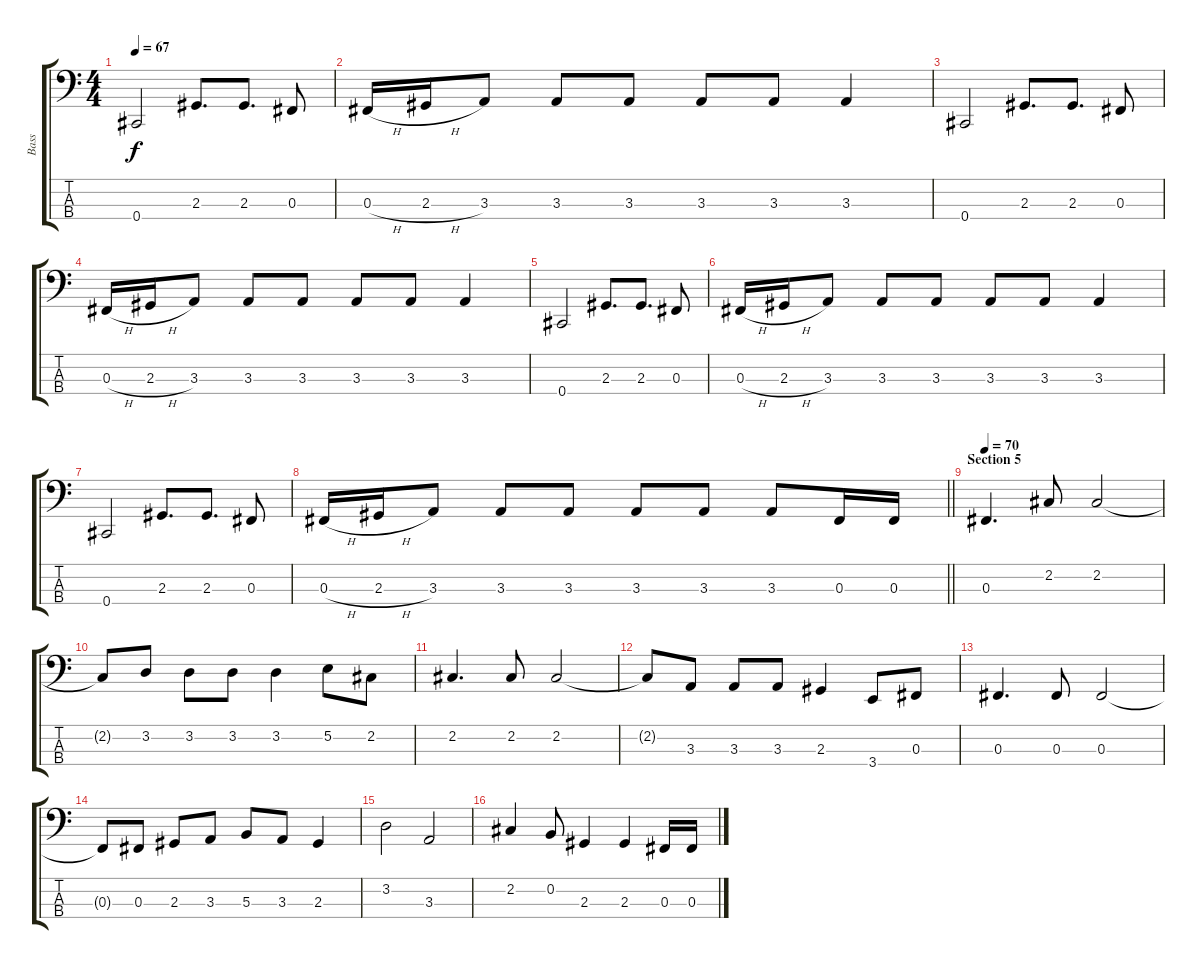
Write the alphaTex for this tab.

\track ("Bass" "Bass") {instrument electricbasspick}
\staff {score tabs}
\tuning (E2 B1 Gb1 Db1) {hide}
\ts (4 4)
\tempo 67
\clef f4
\ks c
0.4.2{dy f} 2.3.8{d} 2.3.8{d} 0.3.8 |
0.3{h}.16 2.3{h}.16 3.3.8 3.3.8 3.3.8 3.3.8 3.3.8 3.3.4 |
0.4.2 2.3.8{d} 2.3.8{d} 0.3.8 |
0.3{h}.16 2.3{h}.16 3.3.8 3.3.8 3.3.8 3.3.8 3.3.8 3.3.4 |
0.4.2 2.3.8{d} 2.3.8{d} 0.3.8 |
0.3{h}.16 2.3{h}.16 3.3.8 3.3.8 3.3.8 3.3.8 3.3.8 3.3.4 |
0.4.2 2.3.8{d} 2.3.8{d} 0.3.8 |
\barLineRight lightlight
0.3{h}.16 2.3{h}.16 3.3.8 3.3.8 3.3.8 3.3.8 3.3.8 3.3.8 0.3.16 0.3.16 |
\section ("" "Section 5")
\tempo 70
0.3.4{d} 2.2.8 2.2.2 |
2.2{t}.8 3.2.8 3.2.8 3.2.8 3.2.4 5.2.8 2.2.8 |
2.2.4{d} 2.2.8 2.2.2 |
2.2{t}.8 3.3.8 3.3.8 3.3.8 2.3.4 3.4.8 0.3.8 |
0.3.4{d} 0.3.8 0.3.2 |
0.3{t}.8 0.3.8 2.3.8 3.3.8 5.3.8 3.3.8 2.3.4 |
3.2.2 3.3.2 |
2.2.4 0.2.8 2.3.4 2.3.4 0.3.16 0.3.16
